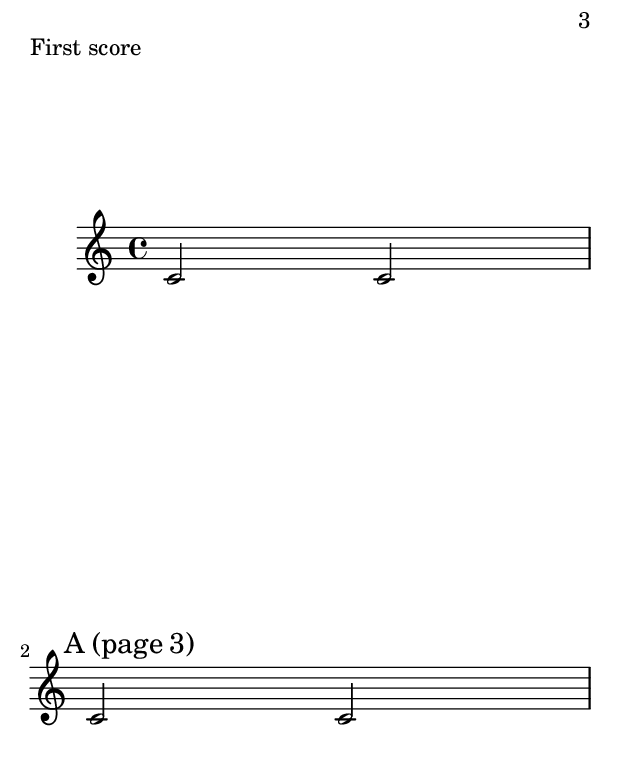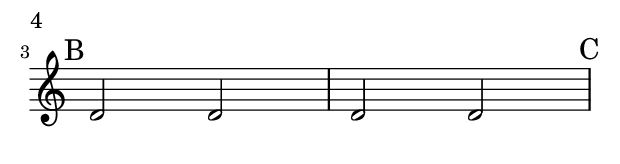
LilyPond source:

%% Do not edit this file; it is auto-generated from input/new
%% This file is in the public domain.
\version "2.11.48"
\header {
  lsrtags = "spacing"
  texidoc = "Page labels may be placed inside music or at top-level,
and referred to in markups."
  doctitle = "Page label"
} % begin verbatim

#(set-default-paper-size "a6")

#(define-markup-command (toc-line layout props label text) (symbol? markup?)
  (interpret-markup layout props
   (markup #:fill-line (text #:page-ref label "8" "?"))))

\book {
  \markup \huge \fill-line { \null Title Page \null }

  \pageBreak

  \label #'toc
  \markup \column {
    \large \fill-line { \null Table of contents \null }
    \toc-line #'toc "Table of contents"
    \toc-line #'firstScore "First Score"
    \toc-line #'markA "Mark A"
    \toc-line #'markB "Mark B"
    \toc-line #'markC "Mark C"
    \toc-line #'unknown "Unknown label"
  }

  \pageBreak

  \label #'firstScore
  \score {
    {
      c'2 c'
      \mark \markup { A (page \concat { \page-ref #'markA "0" "?" ) } } \label #'markA
      c'2 c'
      \pageBreak
      \mark "B" \label #'markB
      d'2 d'
      d'2 d'
      \once \override Score.RehearsalMark #'break-visibility = #begin-of-line-invisible
      \mark "C" \label #'markC
    }
    \header { piece = "First score" }
  }
}
